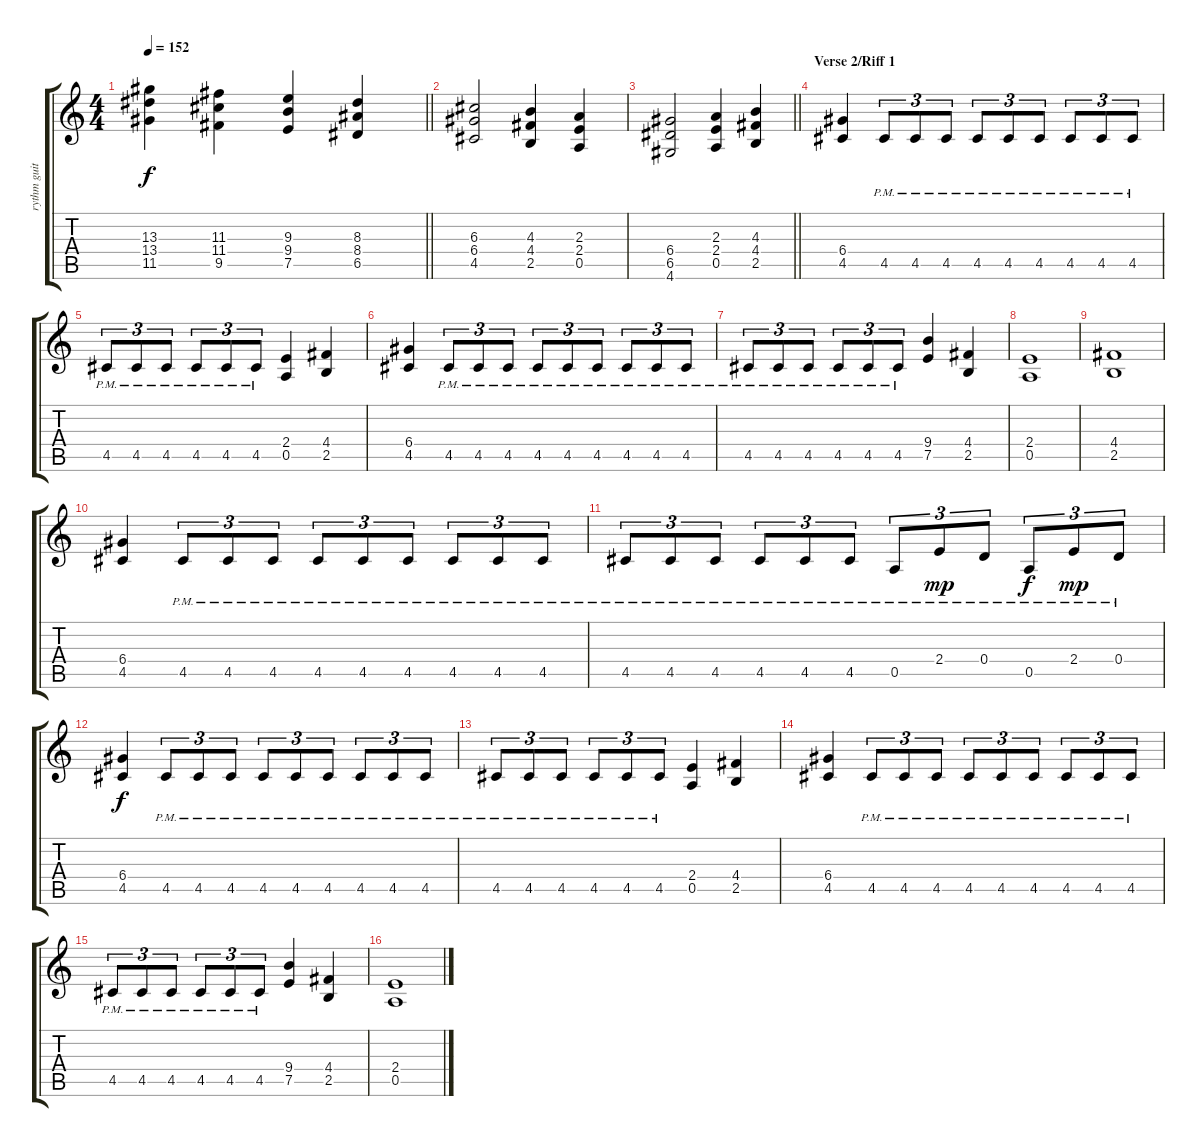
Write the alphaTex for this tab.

\track ("rythm guitar" "rythm guit") {instrument distortionguitar}
\staff {score tabs}
\tuning (E4 B3 G3 D3 A2 E2) {hide}
\ts (4 4)
\tempo 152
\clef g2
\barLineRight lightlight
\ks c
(13.3 13.4 11.5).4{dy f} (11.3 11.4 9.5).4 (9.3 9.4 7.5).4 (8.3 8.4 6.5).4 |
(6.3 6.4 4.5).2 (4.3 4.4 2.5).4 (2.3 2.4 0.5).4 |
\barLineRight lightlight
(6.4 6.5 4.6).2 (2.3 2.4 0.5).4 (4.3 4.4 2.5).4 |
\section ("" "Verse 2/Riff 1")
(6.4 4.5).4 4.5{pm}.8{tu (3 2)} 4.5{pm}.8{tu (3 2)} 4.5{pm}.8{tu (3 2)} 4.5{pm}.8{tu (3 2)} 4.5{pm}.8{tu (3 2)} 4.5{pm}.8{tu (3 2)} 4.5{pm}.8{tu (3 2)} 4.5{pm}.8{tu (3 2)} 4.5{pm}.8{tu (3 2)} |
4.5{pm}.8{tu (3 2)} 4.5{pm}.8{tu (3 2)} 4.5{pm}.8{tu (3 2)} 4.5{pm}.8{tu (3 2)} 4.5{pm}.8{tu (3 2)} 4.5{pm}.8{tu (3 2)} (2.4 0.5).4 (4.4 2.5).4 |
(6.4 4.5).4 4.5{pm}.8{tu (3 2)} 4.5{pm}.8{tu (3 2)} 4.5{pm}.8{tu (3 2)} 4.5{pm}.8{tu (3 2)} 4.5{pm}.8{tu (3 2)} 4.5{pm}.8{tu (3 2)} 4.5{pm}.8{tu (3 2)} 4.5{pm}.8{tu (3 2)} 4.5{pm}.8{tu (3 2)} |
4.5{pm}.8{tu (3 2)} 4.5{pm}.8{tu (3 2)} 4.5{pm}.8{tu (3 2)} 4.5{pm}.8{tu (3 2)} 4.5{pm}.8{tu (3 2)} 4.5{pm}.8{tu (3 2)} (9.4 7.5).4 (4.4 2.5).4 |
(2.4 0.5).1 |
(4.4 2.5).1 |
(6.4 4.5).4 4.5{pm}.8{tu (3 2)} 4.5{pm}.8{tu (3 2)} 4.5{pm}.8{tu (3 2)} 4.5{pm}.8{tu (3 2)} 4.5{pm}.8{tu (3 2)} 4.5{pm}.8{tu (3 2)} 4.5{pm}.8{tu (3 2)} 4.5{pm}.8{tu (3 2)} 4.5{pm}.8{tu (3 2)} |
4.5{pm}.8{tu (3 2)} 4.5{pm}.8{tu (3 2)} 4.5{pm}.8{tu (3 2)} 4.5{pm}.8{tu (3 2)} 4.5{pm}.8{tu (3 2)} 4.5{pm}.8{tu (3 2)} 0.5{pm}.8{tu (3 2)} 2.4{pm}.8{tu (3 2) dy mp} 0.4{pm}.8{tu (3 2)} 0.5{pm}.8{tu (3 2) dy f} 2.4{pm}.8{tu (3 2) dy mp} 0.4{pm}.8{tu (3 2)} |
(6.4 4.5).4{dy f} 4.5{pm}.8{tu (3 2)} 4.5{pm}.8{tu (3 2)} 4.5{pm}.8{tu (3 2)} 4.5{pm}.8{tu (3 2)} 4.5{pm}.8{tu (3 2)} 4.5{pm}.8{tu (3 2)} 4.5{pm}.8{tu (3 2)} 4.5{pm}.8{tu (3 2)} 4.5{pm}.8{tu (3 2)} |
4.5{pm}.8{tu (3 2)} 4.5{pm}.8{tu (3 2)} 4.5{pm}.8{tu (3 2)} 4.5{pm}.8{tu (3 2)} 4.5{pm}.8{tu (3 2)} 4.5{pm}.8{tu (3 2)} (2.4 0.5).4 (4.4 2.5).4 |
(6.4 4.5).4 4.5{pm}.8{tu (3 2)} 4.5{pm}.8{tu (3 2)} 4.5{pm}.8{tu (3 2)} 4.5{pm}.8{tu (3 2)} 4.5{pm}.8{tu (3 2)} 4.5{pm}.8{tu (3 2)} 4.5{pm}.8{tu (3 2)} 4.5{pm}.8{tu (3 2)} 4.5{pm}.8{tu (3 2)} |
4.5{pm}.8{tu (3 2)} 4.5{pm}.8{tu (3 2)} 4.5{pm}.8{tu (3 2)} 4.5{pm}.8{tu (3 2)} 4.5{pm}.8{tu (3 2)} 4.5{pm}.8{tu (3 2)} (9.4 7.5).4 (4.4 2.5).4 |
(2.4 0.5).1
